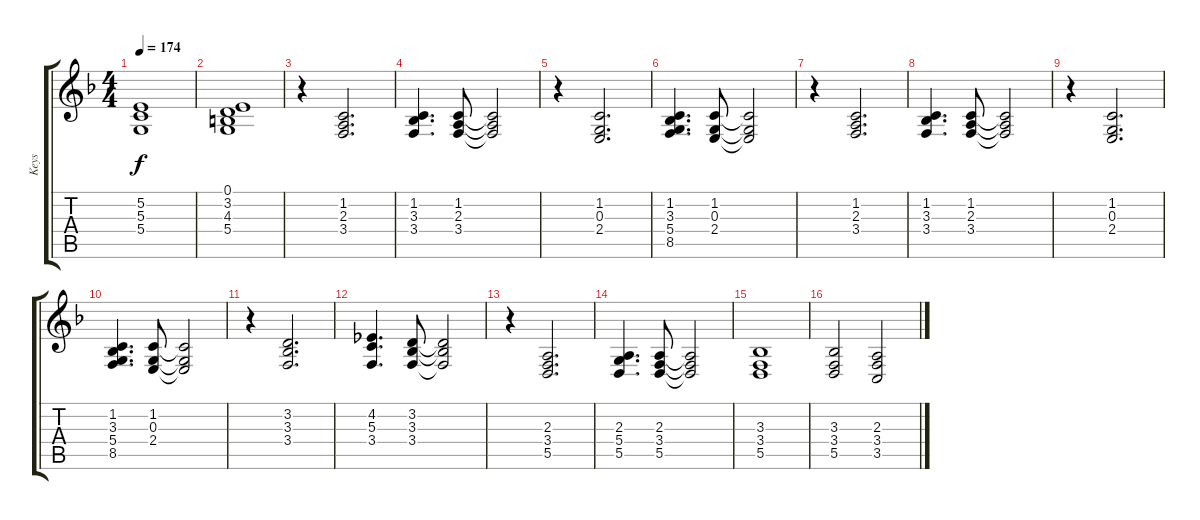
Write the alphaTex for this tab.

\track ("Keys" "Keys") {instrument churchorgan}
\staff {score tabs}
\tuning (E4 B3 G3 D3 A2 E2) {hide}
\ts (4 4)
\tempo 174
\clef g2
\ks dminor
(5.2 5.3 5.4).1{dy f} |
(0.1 3.2 4.3 5.4).1 |
r.4 (1.2 2.3 3.4).2{d} |
(1.2 3.3 3.4).4{d} (1.2 2.3 3.4).8 (1.2{t} 2.3{t} 3.4{t}).2 |
r.4 (1.2 0.3 2.4).2{d} |
(1.2 3.3 5.4 8.5).4{d} (1.2 0.3 2.4).8 (1.2{t} 0.3{t} 2.4{t}).2 |
r.4 (1.2 2.3 3.4).2{d} |
(1.2 3.3 3.4).4{d} (1.2 2.3 3.4).8 (1.2{t} 2.3{t} 3.4{t}).2 |
r.4 (1.2 0.3 2.4).2{d} |
(1.2 3.3 5.4 8.5).4{d} (1.2 0.3 2.4).8 (1.2{t} 0.3{t} 2.4{t}).2 |
r.4 (3.2 3.3 3.4).2{d} |
(4.2 5.3 3.4).4{d} (3.2 3.3 3.4).8 (3.2{t} 3.3{t} 3.4{t}).2 |
r.4 (2.3 3.4 5.5).2{d} |
(2.3 5.4 5.5).4{d} (2.3 3.4 5.5).8 (2.3{t} 3.4{t} 5.5{t}).2 |
(3.3 3.4 5.5).1 |
(3.3 3.4 5.5).2 (2.3 3.4 3.5).2
